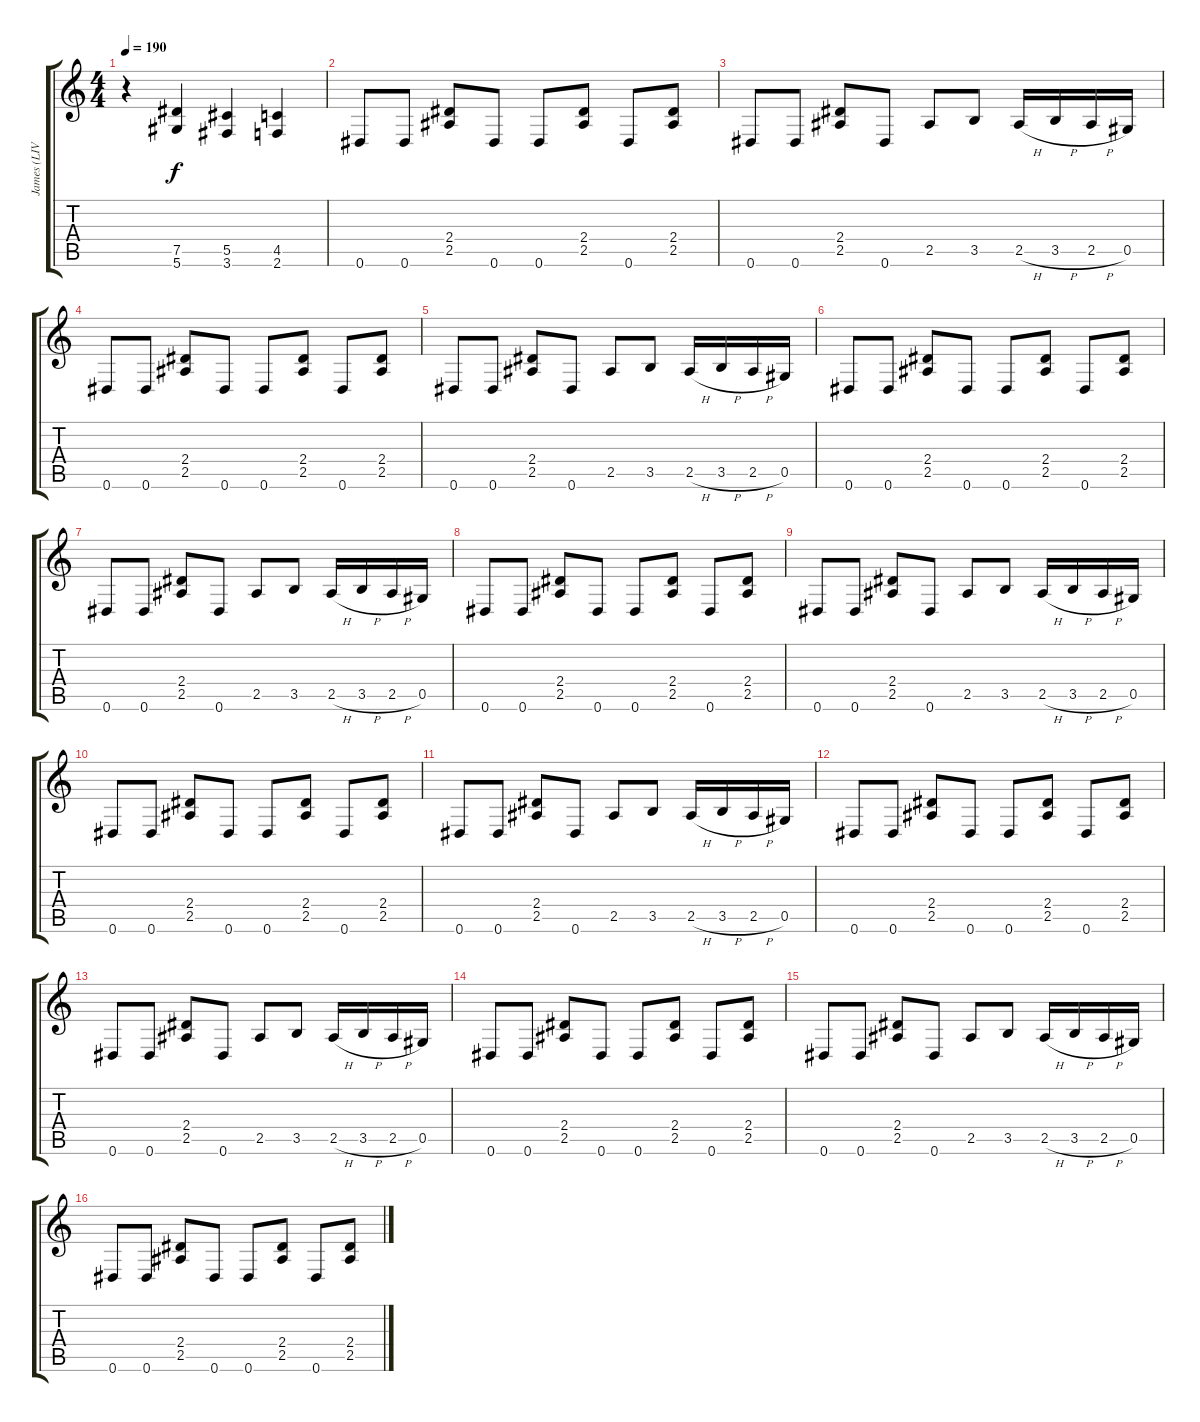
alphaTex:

\track ("James (LIVE version)" "James (LIV") {instrument distortionguitar}
\staff {score tabs}
\tuning (Eb4 Bb3 Gb3 Db3 Ab2 Eb2) {hide}
\ts (4 4)
\tempo 190
\clef g2
\ks c
r.4{dy f} (7.5 5.6).4 (5.5 3.6).4 (4.5 2.6).4 |
0.6.8 0.6.8 (2.4 2.5).8 0.6.8 0.6.8 (2.4 2.5).8 0.6.8 (2.4 2.5).8 |
0.6.8 0.6.8 (2.4 2.5).8 0.6.8 2.5.8 3.5.8 2.5{h}.16 3.5{h}.16 2.5{h}.16 0.5.16 |
0.6.8 0.6.8 (2.4 2.5).8 0.6.8 0.6.8 (2.4 2.5).8 0.6.8 (2.4 2.5).8 |
0.6.8 0.6.8 (2.4 2.5).8 0.6.8 2.5.8 3.5.8 2.5{h}.16 3.5{h}.16 2.5{h}.16 0.5.16 |
0.6.8 0.6.8 (2.4 2.5).8 0.6.8 0.6.8 (2.4 2.5).8 0.6.8 (2.4 2.5).8 |
0.6.8 0.6.8 (2.4 2.5).8 0.6.8 2.5.8 3.5.8 2.5{h}.16 3.5{h}.16 2.5{h}.16 0.5.16 |
0.6.8 0.6.8 (2.4 2.5).8 0.6.8 0.6.8 (2.4 2.5).8 0.6.8 (2.4 2.5).8 |
0.6.8 0.6.8 (2.4 2.5).8 0.6.8 2.5.8 3.5.8 2.5{h}.16 3.5{h}.16 2.5{h}.16 0.5.16 |
0.6.8 0.6.8 (2.4 2.5).8 0.6.8 0.6.8 (2.4 2.5).8 0.6.8 (2.4 2.5).8 |
0.6.8 0.6.8 (2.4 2.5).8 0.6.8 2.5.8 3.5.8 2.5{h}.16 3.5{h}.16 2.5{h}.16 0.5.16 |
0.6.8 0.6.8 (2.4 2.5).8 0.6.8 0.6.8 (2.4 2.5).8 0.6.8 (2.4 2.5).8 |
0.6.8 0.6.8 (2.4 2.5).8 0.6.8 2.5.8 3.5.8 2.5{h}.16 3.5{h}.16 2.5{h}.16 0.5.16 |
0.6.8 0.6.8 (2.4 2.5).8 0.6.8 0.6.8 (2.4 2.5).8 0.6.8 (2.4 2.5).8 |
0.6.8 0.6.8 (2.4 2.5).8 0.6.8 2.5.8 3.5.8 2.5{h}.16 3.5{h}.16 2.5{h}.16 0.5.16 |
0.6.8 0.6.8 (2.4 2.5).8 0.6.8 0.6.8 (2.4 2.5).8 0.6.8 (2.4 2.5).8
